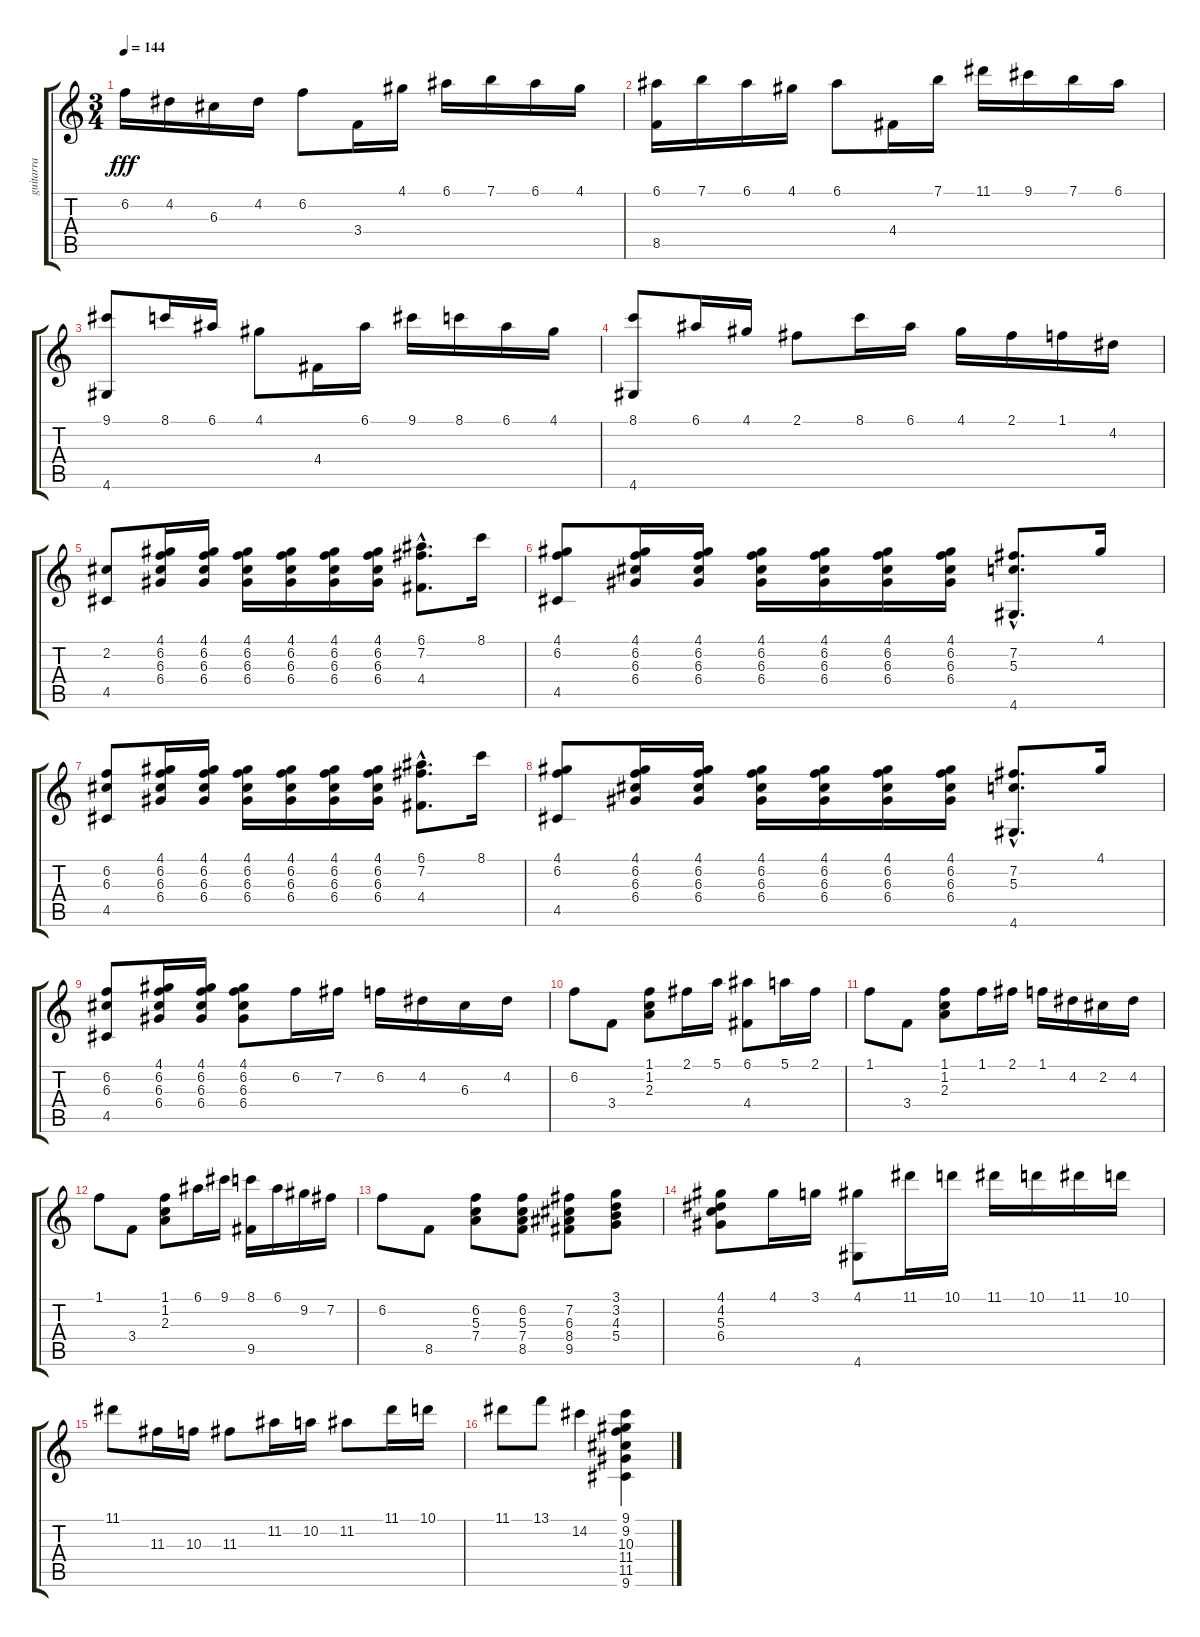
\track ("guitarra     " "guitarra  ") {instrument acousticguitarnylon}
\staff {score tabs}
\tuning (E4 B3 G3 D3 A2 E2) {hide}
\ts (3 4)
\tempo 144
\clef g2
\ks c
6.2.16{dy fff} 4.2.16 6.3.16 4.2.16 6.2.8 3.4.16 4.1.16 6.1.16 7.1.16 6.1.16 4.1.16 |
(6.1 8.5).16 7.1.16 6.1.16 4.1.16 6.1.8 4.4.16 7.1.16 11.1.16 9.1.16 7.1.16 6.1.16 |
(9.1 4.6).8 8.1.16 6.1.16 4.1.8 4.4.16 6.1.16 9.1.16 8.1.16 6.1.16 4.1.16 |
(8.1 4.6).8 6.1.16 4.1.16 2.1.8 8.1.16 6.1.16 4.1.16 2.1.16 1.1.16 4.2.16 |
(2.2 4.5).8 (4.1 6.2 6.3 6.4).16 (4.1 6.2 6.3 6.4).16 (4.1 6.2 6.3 6.4).16 (4.1 6.2 6.3 6.4).16 (4.1 6.2 6.3 6.4).16 (4.1 6.2 6.3 6.4).16 (6.1{hac} 7.2{hac} 4.4{hac}).8{d} 8.1.16 |
(4.1 6.2 4.5).8 (4.1 6.2 6.3 6.4).16 (4.1 6.2 6.3 6.4).16 (4.1 6.2 6.3 6.4).16 (4.1 6.2 6.3 6.4).16 (4.1 6.2 6.3 6.4).16 (4.1 6.2 6.3 6.4).16 (7.2{hac} 5.3{hac} 4.6{hac}).8{d} 4.1.16 |
(6.2 6.3 4.5).8 (4.1 6.2 6.3 6.4).16 (4.1 6.2 6.3 6.4).16 (4.1 6.2 6.3 6.4).16 (4.1 6.2 6.3 6.4).16 (4.1 6.2 6.3 6.4).16 (4.1 6.2 6.3 6.4).16 (6.1{hac} 7.2{hac} 4.4{hac}).8{d} 8.1.16 |
(4.1 6.2 4.5).8 (4.1 6.2 6.3 6.4).16 (4.1 6.2 6.3 6.4).16 (4.1 6.2 6.3 6.4).16 (4.1 6.2 6.3 6.4).16 (4.1 6.2 6.3 6.4).16 (4.1 6.2 6.3 6.4).16 (7.2{hac} 5.3{hac} 4.6{hac}).8{d} 4.1.16 |
(6.2 6.3 4.5).8 (4.1 6.2 6.3 6.4).16 (4.1 6.2 6.3 6.4).16 (4.1 6.2 6.3 6.4).8 6.2.16 7.2.16 6.2.16 4.2.16 6.3.16 4.2.16 |
6.2.8 3.4.8 (1.1 1.2 2.3).8 2.1.16 5.1.16 (6.1 4.4).8 5.1.16 2.1.16 |
1.1.8 3.4.8 (1.1 1.2 2.3).8 1.1.16 2.1.16 1.1.16 4.2.16 2.2.16 4.2.16 |
1.1.8 3.4.8 (1.1 1.2 2.3).8 6.1.16 9.1.16 (8.1 9.5).16 6.1.16 9.2.16 7.2.16 |
6.2.8 8.5.8 (6.2 5.3 7.4).8 (6.2 5.3 7.4 8.5).8 (7.2 6.3 8.4 9.5).8 (3.1 3.2 4.3 5.4).8 |
(4.1 4.2 5.3 6.4).8 4.1.16 3.1.16 (4.1 4.6).8 11.1.16 10.1.16 11.1.16 10.1.16 11.1.16 10.1.16 |
11.1.8 11.3.16 10.3.16 11.3.8 11.2.16 10.2.16 11.2.8 11.1.16 10.1.16 |
11.1.8 13.1.8 14.2.4 (9.1 9.2 10.3 11.4 11.5 9.6).4
